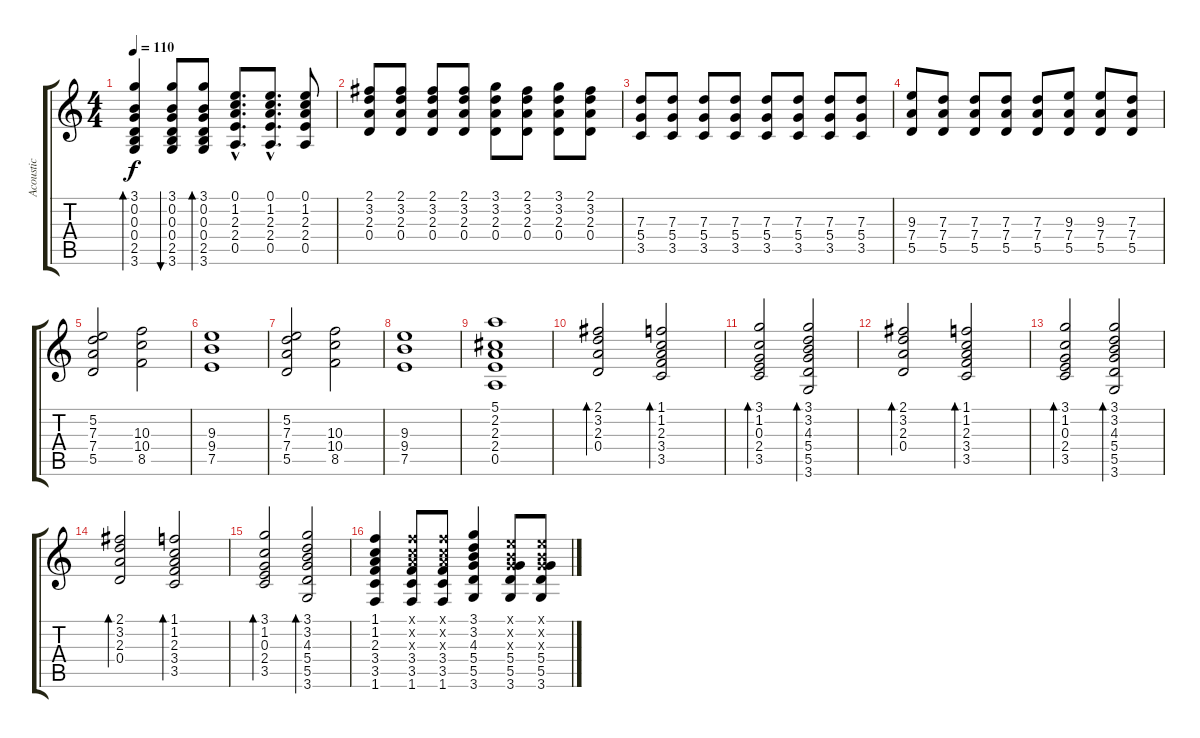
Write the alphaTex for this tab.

\track ("Acoustic" "Acoustic") {instrument acousticguitarsteel}
\staff {score tabs}
\tuning (E4 B3 G3 D3 A2 E2) {hide}
\ts (4 4)
\tempo 110
\clef g2
\ks c
(3.1 0.2 0.3 0.4 2.5 3.6).4{bd 480 dy f} (3.1 0.2 0.3 0.4 2.5 3.6).8{bu 480} (3.1 0.2 0.3 0.4 2.5 3.6).8{bd 480} (0.1{hac} 1.2{hac} 2.3{hac} 2.4{hac} 0.5{hac}).8{d} (0.1{hac} 1.2{hac} 2.3{hac} 2.4{hac} 0.5{hac}).8{d} (0.1 1.2 2.3 2.4 0.5).8 |
(2.1 3.2 2.3 0.4).8 (2.1 3.2 2.3 0.4).8 (2.1 3.2 2.3 0.4).8 (2.1 3.2 2.3 0.4).8 (3.1 3.2 2.3 0.4).8 (2.1 3.2 2.3 0.4).8 (3.1 3.2 2.3 0.4).8 (2.1 3.2 2.3 0.4).8 |
(7.3 5.4 3.5).8 (7.3 5.4 3.5).8 (7.3 5.4 3.5).8 (7.3 5.4 3.5).8 (7.3 5.4 3.5).8 (7.3 5.4 3.5).8 (7.3 5.4 3.5).8 (7.3 5.4 3.5).8 |
(9.3 7.4 5.5).8 (7.3 7.4 5.5).8 (7.3 7.4 5.5).8 (7.3 7.4 5.5).8 (7.3 7.4 5.5).8 (9.3 7.4 5.5).8 (9.3 7.4 5.5).8 (7.3 7.4 5.5).8 |
(5.2 7.3 7.4 5.5).2 (10.3 10.4 8.5).2 |
(9.3 9.4 7.5).1 |
(5.2 7.3 7.4 5.5).2 (10.3 10.4 8.5).2 |
(9.3 9.4 7.5).1 |
(5.1 2.2 2.3 2.4 0.5).1 |
(2.1 3.2 2.3 0.4).2{bd 480} (1.1 1.2 2.3 3.4 3.5).2{bd 480} |
(3.1 1.2 0.3 2.4 3.5).2{bd 480} (3.1 3.2 4.3 5.4 5.5 3.6).2{bd 480} |
(2.1 3.2 2.3 0.4).2{bd 480} (1.1 1.2 2.3 3.4 3.5).2{bd 480} |
(3.1 1.2 0.3 2.4 3.5).2{bd 480} (3.1 3.2 4.3 5.4 5.5 3.6).2{bd 480} |
(2.1 3.2 2.3 0.4).2{bd 480} (1.1 1.2 2.3 3.4 3.5).2{bd 480} |
(3.1 1.2 0.3 2.4 3.5).2{bd 480} (3.1 3.2 4.3 5.4 5.5 3.6).2{bd 480} |
(1.1 1.2 2.3 3.4 3.5 1.6).4 (1.1{x} 1.2{x} 2.3{x} 3.4 3.5 1.6).8 (1.1{x} 1.2{x} 2.3{x} 3.4 3.5 1.6).8 (3.1 3.2 4.3 5.4 5.5 3.6).4 (0.1{x} 0.2{x} 0.3{x} 5.4 5.5 3.6).8 (0.1{x} 0.2{x} 0.3{x} 5.4 5.5 3.6).8
